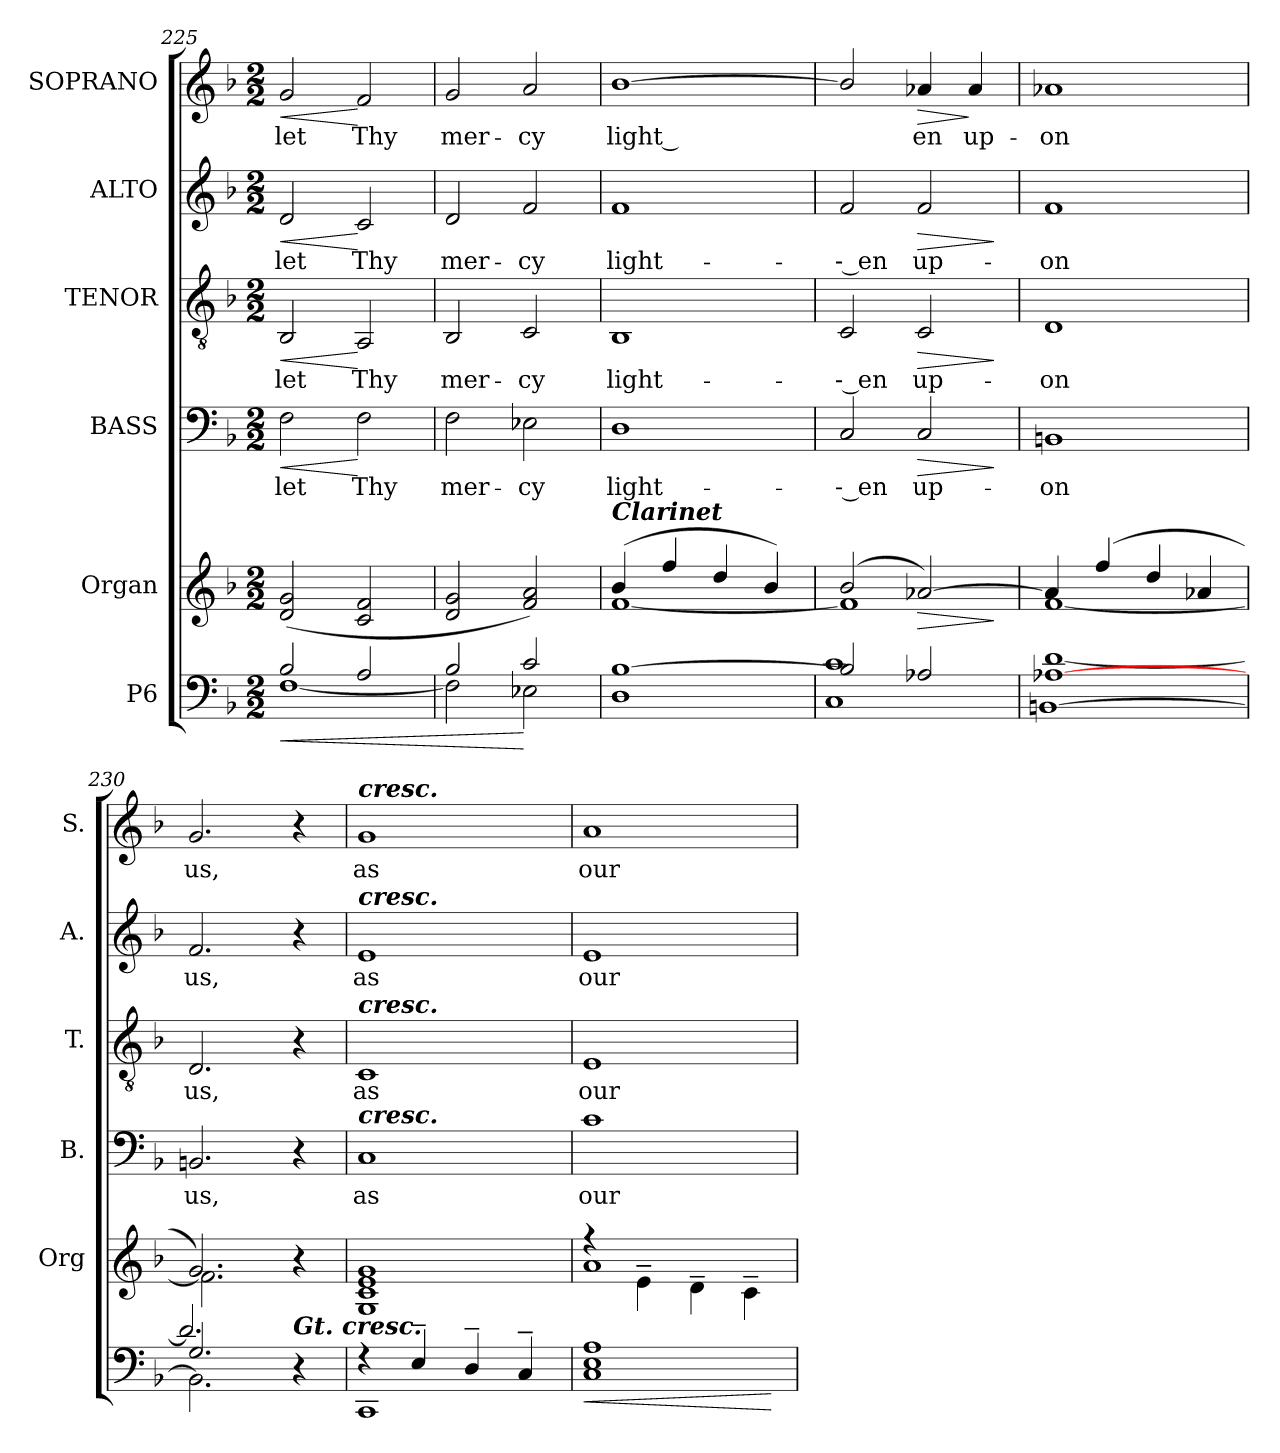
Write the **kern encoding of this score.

**kern	**dynam	**kern	**dynam	**kern	**text	**dynam	**kern	**text	**dynam	**kern	**text	**dynam	**kern	**text	**dynam
*part6	*part6	*part5	*part5	*part4	*part4	*part4	*part3	*part3	*part3	*part2	*part2	*part2	*part1	*part1	*part1
*staff6	*staff6	*staff5	*staff5	*staff4	*staff4	*staff4	*staff3	*staff3	*staff3	*staff2	*staff2	*staff2	*staff1	*staff1	*staff1
*I"P6	*	*I"Organ	*	*I"BASS	*	*	*I"TENOR	*	*	*I"ALTO	*	*	*I"SOPRANO	*	*
*	*	*I'Org	*	*I'B.	*	*	*I'T.	*	*	*I'A.	*	*	*I'S.	*	*
*clefF4	*	*clefG2	*	*clefF4	*	*	*clefGv2	*	*	*clefG2	*	*	*clefG2	*	*
*k[b-]	*	*k[b-]	*	*k[b-]	*	*	*k[b-]	*	*	*k[b-]	*	*	*k[b-]	*	*
*F:	*	*F:	*	*F:	*	*	*F:	*	*	*F:	*	*	*F:	*	*
*M2/2	*	*M2/2	*	*M2/2	*	*	*M2/2	*	*	*M2/2	*	*	*M2/2	*	*
=225	=225	=225	=225	=225	=225	=225	=225	=225	=225	=225	=225	=225	=225	=225	=225
!	!LO:HP:b	!	!	!	!	!	!	!	!	!	!	!	!	!	!
*^	*	*	*	*	*	*	*	*	*	*	*	*	*	*	*
!	!	!	!	!	!	!LO:LY:b:color=#000000	!LO:HP:b	!	!	!	!	!	!	!	!	!
!	!	!	!	!	!	!	!	!	!LO:LY:b:color=#000000	!LO:HP:b	!	!	!	!	!	!
!	!	!	!	!	!	!	!	!	!	!	!	!LO:LY:b:color=#000000	!LO:HP:b	!	!	!
!	!	!	!	!	!	!	!	!	!	!	!	!	!	!	!LO:LY:b:color=#000000	!LO:HP:b
2B-i/	[1Fi	<	(2di/ 2gi	.	2Fi\	let	<	2BB-i/	let	<	2di/	let	<	2gi/	let	<
!	!	!	!	!	!	!LO:LY:b:color=#000000	!	!	!	!	!	!	!	!	!	!
!	!	!	!	!	!	!	!	!	!LO:LY:b:color=#000000	!	!	!	!	!	!	!
!	!	!	!	!	!	!	!	!	!	!	!	!LO:LY:b:color=#000000	!	!	!	!
!	!	!	!	!	!	!	!	!	!	!	!	!	!	!	!LO:LY:b:color=#000000	!
2Ai/	.	.	2ci/ 2fi	.	2Fi\	Thy	[	2AAi/	Thy	[	2ci/	Thy	[	2fi/	Thy	[
=226	=226	=226	=226	=226	=226	=226	=226	=226	=226	=226	=226	=226	=226	=226	=226	=226
!	!	!	!	!	!	!LO:LY:b:color=#000000	!	!	!	!	!	!	!	!	!	!
!	!	!	!	!	!	!	!	!	!LO:LY:b:color=#000000	!	!	!	!	!	!	!
!	!	!	!	!	!	!	!	!	!	!	!	!LO:LY:b:color=#000000	!	!	!	!
!	!	!	!	!	!	!	!	!	!	!	!	!	!	!	!LO:LY:b:color=#000000	!
2B-i/	2Fi\]	.	2di/ 2gi	.	2Fi\	mer-	.	2BB-i/	mer-	.	2di/	mer-	.	2gi/	mer-	.
!	!	!	!	!	!	!LO:LY:b:color=#000000	!	!	!	!	!	!	!	!	!	!
!	!	!	!	!	!	!	!	!	!LO:LY:b:color=#000000	!	!	!	!	!	!	!
!	!	!	!	!	!	!	!	!	!	!	!	!LO:LY:b:color=#000000	!	!	!	!
!	!	!	!	!	!	!	!	!	!	!	!	!	!	!	!LO:LY:b:color=#000000	!
2ci/	2E-Xi\	[	2fi/ 2ai)	.	2E-Xi\	-cy	.	2Ci/	-cy	.	2fi/	-cy	.	2ai/	-cy	.
=227	=227	=227	=227	=227	=227	=227	=227	=227	=227	=227	=227	=227	=227	=227	=227	=227
*	*	*	*^	*	*	*	*	*	*	*	*	*	*	*	*	*
!	!	!	!	!	!	!	!LO:LY:b:color=#000000	!	!	!	!	!	!	!	!	!	!
!	!	!	!	!	!	!	!	!	!	!LO:LY:b:color=#000000	!	!	!	!	!	!	!
!	!	!	!	!	!	!	!	!	!	!	!	!	!LO:LY:b:color=#000000	!	!	!	!
!	!	!	!LO:TX:a:Bi:t=Clarinet	!	!	!	!	!	!	!	!	!	!	!	!	!	!
!	!	!	!	!	!	!	!	!	!	!	!	!	!	!	!	!LO:LY:b:color=#000000	!
[1B-i	1Di	.	(4b-i/	[1fi	.	1Di	light-	.	1BB-i	light-	.	1fi	light-	.	[1b-i	light --	.
.	.	.	4ffi/	.	.	.	.	.	.	.	.	.	.	.	.	.	.
.	.	.	4ddi/	.	.	.	.	.	.	.	.	.	.	.	.	.	.
.	.	.	4b-i/)	.	.	.	.	.	.	.	.	.	.	.	.	.	.
!!LO:PB:g=z
=228	=228	=228	=228	=228	=228	=228	=228	=228	=228	=228	=228	=228	=228	=228	=228	=228	=228
!	!	!	!	!	!	!	!LO:LY:b:color=#000000	!	!	!	!	!	!	!	!	!	!
!	!	!	!	!	!	!	!	!	!	!LO:LY:b:color=#000000	!	!	!	!	!	!	!
!	!	!	!	!	!	!	!	!	!	!	!	!	!LO:LY:b:color=#000000	!	!	!	!
!	!	!	!	!	!	!	!	!	!	!	!	!	!	!	!	!LO:LY:b:color=#000000	!
2B-i/]	1Ci 1ci	.	(2b-i/	1fi]	.	2Ci/	-- en	.	2Ci/	-- en	.	2fi/	-- en	.	2b-i/]	--	.
!	!	!	!	!	!LO:HP:b	!	!	!	!	!	!	!	!	!	!	!	!
!	!	!	!	!	!	!	!LO:LY:b:color=#000000	!LO:HP:b	!	!	!	!	!	!	!	!	!
!	!	!	!	!	!	!	!	!	!	!LO:LY:b:color=#000000	!LO:HP:b	!	!	!	!	!	!
!	!	!	!	!	!	!	!	!	!	!	!	!	!LO:LY:b:color=#000000	!LO:HP:b	!	!	!
!	!	!	!	!	!	!	!	!	!	!	!	!	!	!	!	!LO:LY:b:color=#000000	!LO:HP:b
2A-Xi/	.	.	[2a-Xi/)	.	>	2Ci/	up-	>	2Ci/	up-	>	2fi/	up-	>	4a-Xi/	- en	>
!	!	!	!	!	!	!	!	!	!	!	!	!	!	!	!	!LO:LY:b:color=#000000	!
.	.	.	.	.	.	.	.	.	.	.	.	.	.	.	4a-i/	up-	]
*v	*v	*	*	*	*	*	*	*	*	*	*	*	*	*	*	*	*
*	*	*v	*v	*	*	*	*	*	*	*	*	*	*	*	*	*
.	.	.	]	.	.	]	.	.	]	.	.	]	.	.	.
=229	=229	=229	=229	=229	=229	=229	=229	=229	=229	=229	=229	=229	=229	=229	=229
*^	*	*^	*	*	*	*	*	*	*	*	*	*	*	*	*
*	*^	*	*	*	*	*	*	*	*	*	*	*	*	*	*	*	*
!	!	!	!	!	!	!	!	!LO:LY:b:color=#000000	!	!	!	!	!	!	!	!	!	!
!	!	!	!	!	!	!	!	!	!	!	!LO:LY:b:color=#000000	!	!	!	!	!	!	!
!	!	!	!	!	!	!	!	!	!	!	!	!	!	!LO:LY:b:color=#000000	!	!	!	!
!	!	!	!	!	!	!	!	!	!	!	!	!	!	!	!	!	!LO:LY:b:color=#000000	!
[1A-Xi	[1di	[1BBni	.	4a-i/]	[1fi	.	1BBni	-on	.	1Di	-on	.	1fi	-on	.	1a-Xi	-on	.
.	.	.	.	(4ffi/	.	.	.	.	.	.	.	.	.	.	.	.	.	.
.	.	.	.	4ddi/	.	.	.	.	.	.	.	.	.	.	.	.	.	.
.	.	.	.	4a-Xi/	.	.	.	.	.	.	.	.	.	.	.	.	.	.
=230	=230	=230	=230	=230	=230	=230	=230	=230	=230	=230	=230	=230	=230	=230	=230	=230	=230	=230
!	!	!	!	!	!	!	!	!LO:LY:b:color=#000000	!	!	!	!	!	!	!	!	!	!
!	!	!	!	!	!	!	!	!	!	!	!LO:LY:b:color=#000000	!	!	!	!	!	!	!
!	!	!	!	!	!	!	!	!	!	!	!	!	!	!LO:LY:b:color=#000000	!	!	!	!
!	!	!	!	!	!	!	!	!	!	!	!	!	!	!	!	!	!LO:LY:b:color=#000000	!
2.Gi/	2.di/]	2.BBi\]	.	2.gi/)	2.fi\]	.	2.BBni/	us,	.	2.Di/	us,	.	2.fi/	us,	.	2.gi/	us,	.
!	!	!	!	!LO:TX:b:Bi:t=Gt. cresc.	!	!	!	!	!	!	!	!	!	!	!	!	!	!
4r	4ryy	4ryy	.	4r	4ryy	.	4r	.	.	4r	.	.	4r	.	.	4r	.	.
*	*v	*v	*	*	*	*	*	*	*	*	*	*	*	*	*	*	*	*
*	*	*	*v	*v	*	*	*	*	*	*	*	*	*	*	*	*	*
=231	=231	=231	=231	=231	=231	=231	=231	=231	=231	=231	=231	=231	=231	=231	=231	=231
*	*^	*	*^	*	*	*	*	*	*	*	*	*	*	*	*	*
!	!	!	!	!	!	!	!	!LO:LY:b:color=#000000	!	!	!	!	!	!	!	!	!	!
*	*v	*v	*	*	*	*	*	*	*	*	*	*	*	*	*	*	*	*
*	*	*	*v	*v	*	*	*	*	*	*	*	*	*	*	*	*	*
*	*^	*	*^	*	*	*	*	*	*	*	*	*	*	*	*	*
!	!	!	!	!	!	!	!	!	!	!	!LO:LY:b:color=#000000	!	!	!	!	!	!	!
*	*v	*v	*	*	*	*	*	*	*	*	*	*	*	*	*	*	*	*
*	*	*	*v	*v	*	*	*	*	*	*	*	*	*	*	*	*	*
*	*^	*	*^	*	*	*	*	*	*	*	*	*	*	*	*	*
!	!	!	!	!	!	!	!	!	!	!	!	!	!	!LO:LY:b:color=#000000	!	!	!	!
*	*v	*v	*	*	*	*	*	*	*	*	*	*	*	*	*	*	*	*
*	*	*	*v	*v	*	*	*	*	*	*	*	*	*	*	*	*	*
*	*^	*	*^	*	*	*	*	*	*	*	*	*	*	*	*	*
!	!	!	!	!	!	!	!	!	!	!	!	!	!	!	!	!LO:TX:a:Bi:t=cresc.	!	!
!	!	!	!	!	!	!	!	!	!	!	!	!	!LO:TX:a:Bi:t=cresc.	!	!	!	!	!
!	!	!	!	!	!	!	!	!	!	!LO:TX:a:Bi:t=cresc.	!	!	!	!	!	!	!	!
!	!	!	!	!	!	!	!LO:TX:a:Bi:t=cresc.	!	!	!	!	!	!	!	!	!	!	!
!	!	!	!	!	!	!	!	!	!	!	!	!	!	!	!	!	!LO:LY:b:color=#000000	!
*	*v	*v	*	*	*	*	*	*	*	*	*	*	*	*	*	*	*	*
*	*	*	*v	*v	*	*	*	*	*	*	*	*	*	*	*	*	*
4r	1CCi	.	1Gi 1ci 1ei 1gi	.	1Ci	as	.	1Ci	as	.	1ei	as	.	1gi	as	.
4E~i/	.	.	.	.	.	.	.	.	.	.	.	.	.	.	.	.
4D~i/	.	.	.	.	.	.	.	.	.	.	.	.	.	.	.	.
4C~i/	.	.	.	.	.	.	.	.	.	.	.	.	.	.	.	.
=232	=232	=232	=232	=232	=232	=232	=232	=232	=232	=232	=232	=232	=232	=232	=232	=232
!	!	!LO:HP:b	!	!	!	!	!	!	!	!	!	!	!	!	!	!
*	*	*	*^	*	*	*	*	*	*	*	*	*	*	*	*	*
!	!	!	!	!	!	!	!LO:LY:b:color=#000000	!	!	!	!	!	!	!	!	!	!
!	!	!	!	!	!	!	!	!	!	!LO:LY:b:color=#000000	!	!	!	!	!	!	!
!	!	!	!	!	!	!	!	!	!	!	!	!	!LO:LY:b:color=#000000	!	!	!	!
!	!	!	!	!	!	!	!	!	!	!	!	!	!	!	!	!LO:LY:b:color=#000000	!
1Ei 1Ai	1Ci	<	4r	1ai	.	1ci	our	.	1Ei	our	.	1ei	our	.	1ai	our	.
.	.	.	4e~i\	.	.	.	.	.	.	.	.	.	.	.	.	.	.
.	.	.	4d~i\	.	.	.	.	.	.	.	.	.	.	.	.	.	.
.	.	.	4c~i\	.	.	.	.	.	.	.	.	.	.	.	.	.	.
*v	*v	*	*	*	*	*	*	*	*	*	*	*	*	*	*	*	*
*	*	*v	*v	*	*	*	*	*	*	*	*	*	*	*	*	*
.	[	.	.	.	.	.	.	.	.	.	.	.	.	.	.
=	=	=	=	=	=	=	=	=	=	=	=	=	=	=	=
*-	*-	*-	*-	*-	*-	*-	*-	*-	*-	*-	*-	*-	*-	*-	*-
